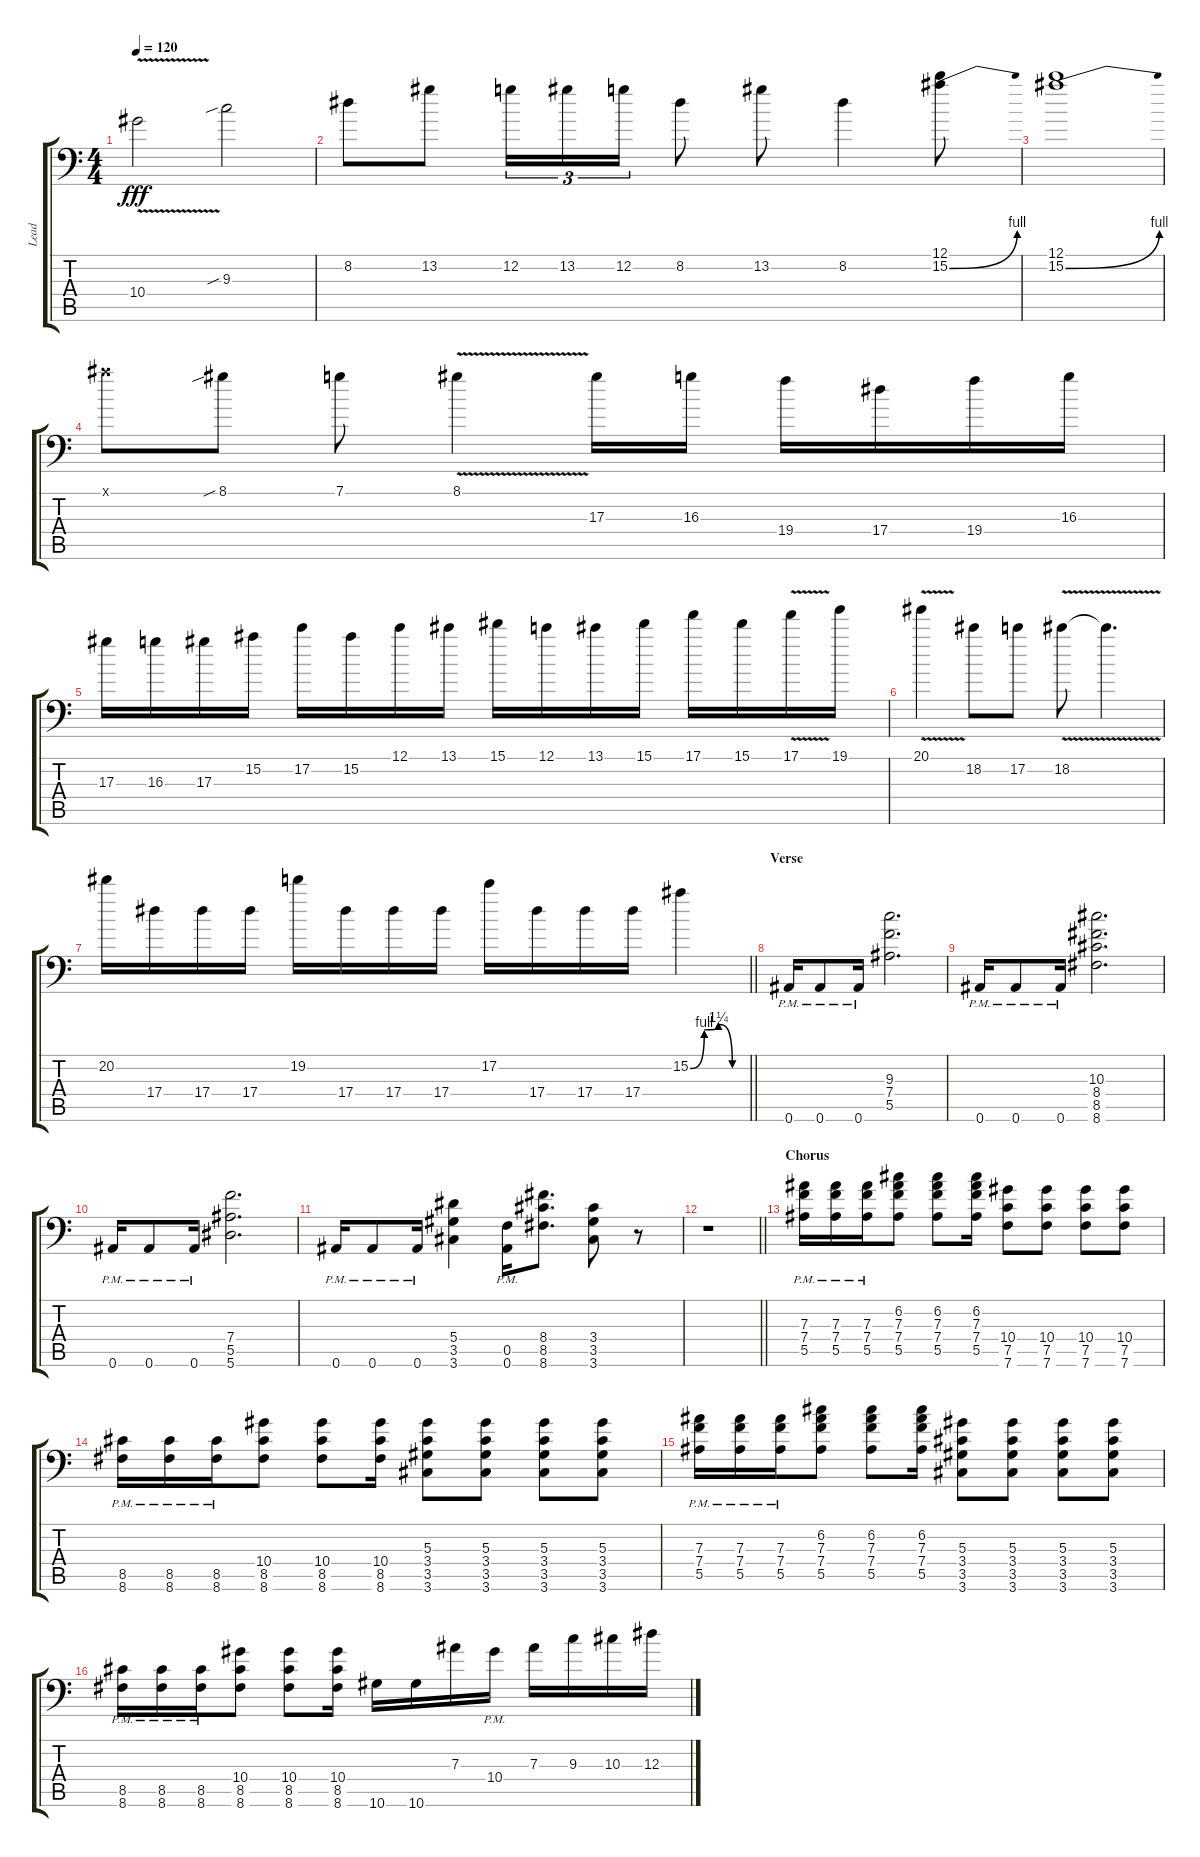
\track ("Lead" "Lead") {instrument distortionguitar}
\staff {score tabs}
\tuning (C4 G3 Eb3 Bb2 F2 Bb1) {hide}
\ts (4 4)
\tempo 120
\clef f4
\ks c
10.4{v}.2{dy fff} 9.3{sib}.2 |
8.2.8 13.2.8 12.2.16{tu (3 2)} 13.2.16{tu (3 2)} 12.2.16{tu (3 2)} 8.2.8 13.2.8 8.2.4 (12.1 15.2{be (bend 0 0 60 4)}).8 |
(12.1 15.2{be (bend 0 0 60 4)}).1 |
10.1{x}.8 8.1{sib}.8 7.1.8 8.1{v}.4 17.3.16 16.3.16 19.4.16 17.4.16 19.4.16 16.3.16 |
17.3.16 16.3.16 17.3.16 15.2.16 17.2.16 15.2.16 12.1.16 13.1.16 15.1.16 12.1.16 13.1.16 15.1.16 17.1.16 15.1.16 17.1{v}.16 19.1.16 |
20.1{v}.4 18.2.8 17.2.8 18.2{v}.8 18.2{t}.4{d} |
\barLineRight lightlight
20.2.16 17.4.16 17.4.16 17.4.16 19.2.16 17.4.16 17.4.16 17.4.16 17.2.16 17.4.16 17.4.16 17.4.16 15.2{be (custom 0 0 15 4 30 5 45 0 60 0)}.4 |
\section ("" "Verse")
0.6{pm}.16 0.6{pm}.8 0.6{pm}.16 (9.3 7.4 5.5).2{d} |
0.6{pm}.16 0.6{pm}.8 0.6{pm}.16 (10.3 8.4 8.5 8.6).2{d} |
0.6{pm}.16 0.6{pm}.8 0.6{pm}.16 (7.4 5.5 5.6).2{d} |
0.6{pm}.16 0.6{pm}.8 0.6{pm}.16 (5.4 3.5 3.6).4 (0.5{pm} 0.6{pm}).16 (8.4 8.5 8.6).8{d} (3.4 3.5 3.6).8 r.8 |
\barLineRight lightlight
r.1 |
\section ("" "Chorus")
(7.3{pm} 7.4{pm} 5.5{pm}).16 (7.3{pm} 7.4{pm} 5.5{pm}).16 (7.3{pm} 7.4{pm} 5.5{pm}).16 (6.2 7.3 7.4 5.5).8 (6.2 7.3 7.4 5.5).8 (6.2 7.3 7.4 5.5).16 (10.4 7.5 7.6).8 (10.4 7.5 7.6).8 (10.4 7.5 7.6).8 (10.4 7.5 7.6).8 |
(8.5{pm} 8.6{pm}).16 (8.5{pm} 8.6{pm}).16 (8.5{pm} 8.6{pm}).16 (10.4 8.5 8.6).8 (10.4 8.5 8.6).8 (10.4 8.5 8.6).16 (5.3 3.4 3.5 3.6).8 (5.3 3.4 3.5 3.6).8 (5.3 3.4 3.5 3.6).8 (5.3 3.4 3.5 3.6).8 |
(7.3{pm} 7.4{pm} 5.5{pm}).16 (7.3{pm} 7.4{pm} 5.5{pm}).16 (7.3{pm} 7.4{pm} 5.5{pm}).16 (6.2 7.3 7.4 5.5).8 (6.2 7.3 7.4 5.5).8 (6.2 7.3 7.4 5.5).16 (5.3 3.4 3.5 3.6).8 (5.3 3.4 3.5 3.6).8 (5.3 3.4 3.5 3.6).8 (5.3 3.4 3.5 3.6).8 |
(8.5{pm} 8.6{pm}).16 (8.5{pm} 8.6{pm}).16 (8.5{pm} 8.6{pm}).16 (10.4 8.5 8.6).8 (10.4 8.5 8.6).8 (10.4 8.5 8.6).16 10.6.16 10.6.16 7.3.16 10.4{pm}.16 7.3.16 9.3.16 10.3.16 12.3.16
